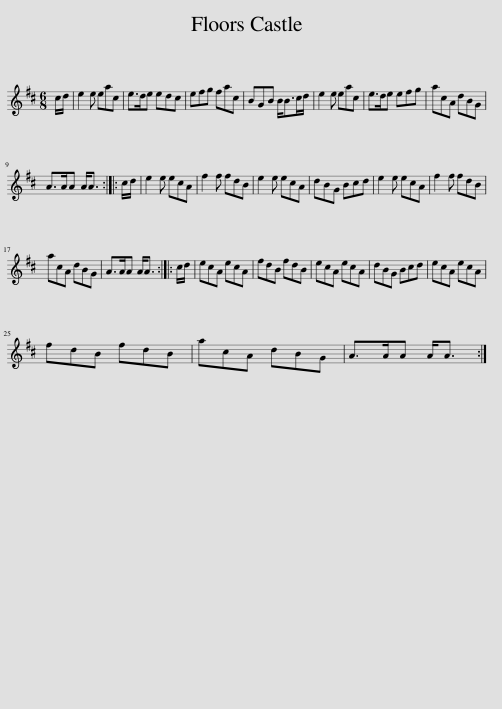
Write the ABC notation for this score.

X:1
L:1/8
M:6/8
I:linebreak $
K:D
V:1 treble
V:1
 c/d/ | e2 e eac | e>de edc | efg fac | BGB B<Bc/d/ | %5
 e2 e eac | e>de efg | acA dBG |$ A>AA A<A :: c/d/ | %10
 e2 e ecA | f2 f fdB | e2 e ecA | dBG Bcd | e2 e ecA | %15
 f2 f fdB |$ acA dBG | A>AA A<A :: c/d/ | ecA ecA | %20
 fdB fdB | ecA ecA | dBG Bcd | ecA ecA |$ fdB fdB | %25
 acA dBG | A>AA A<A :| %27
